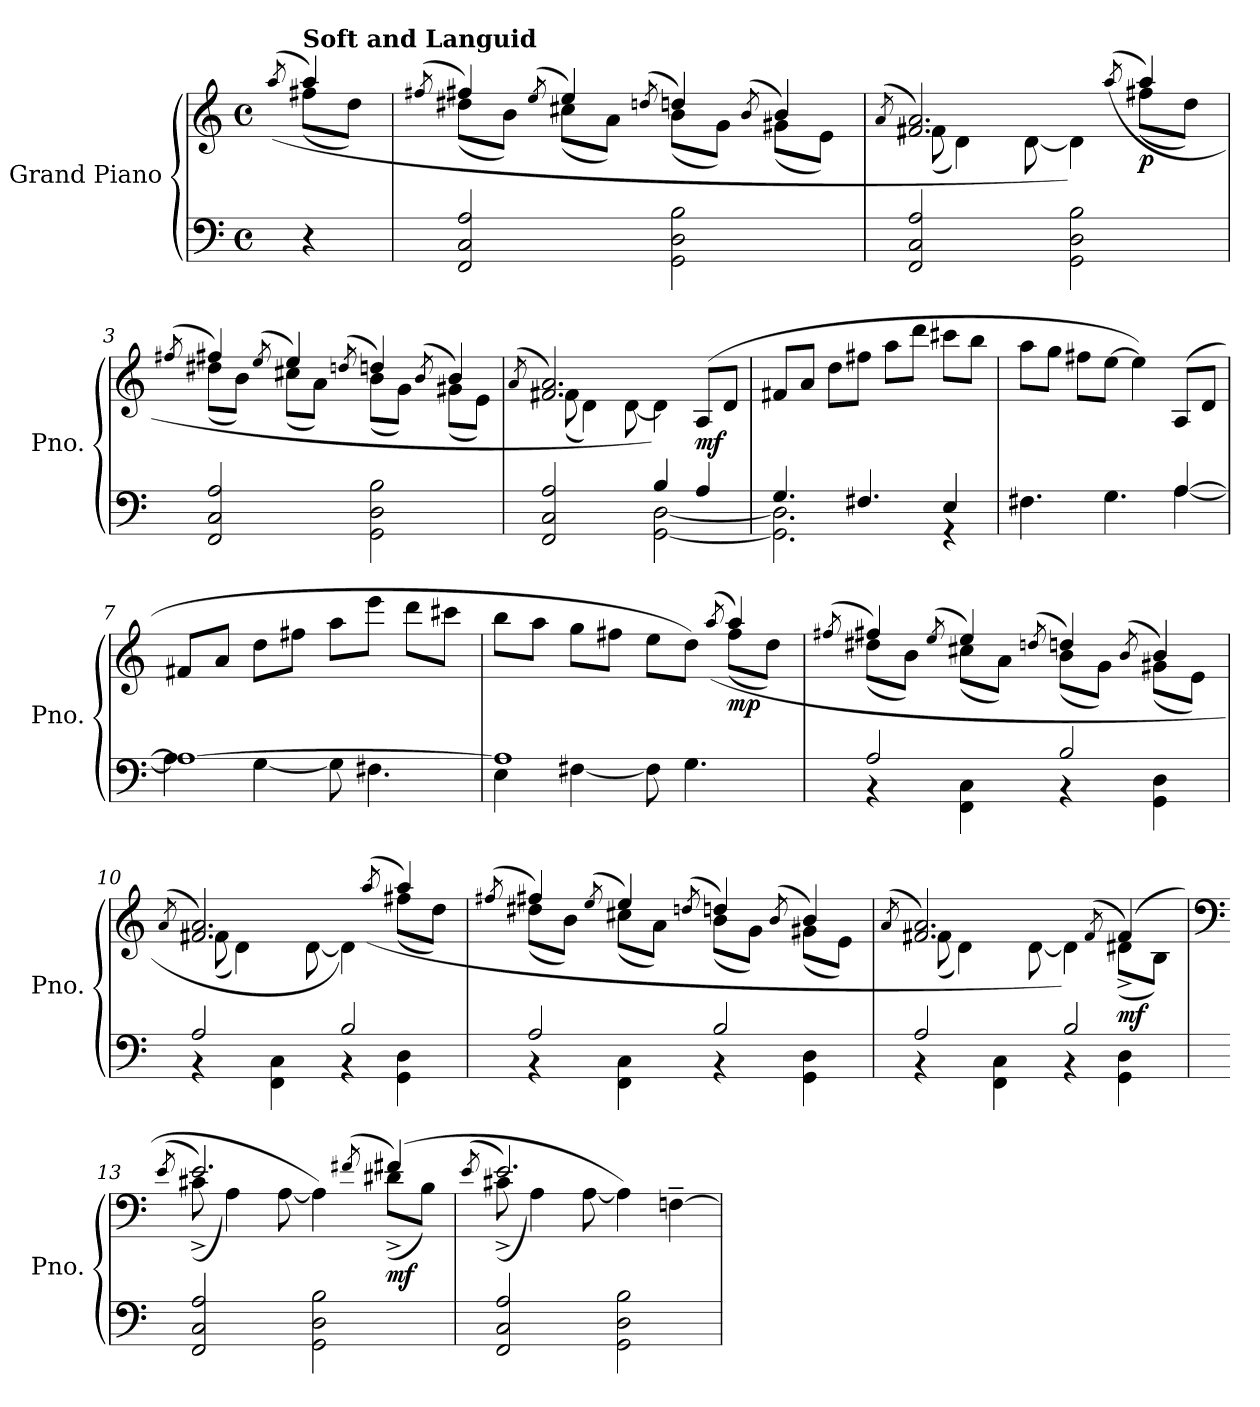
**kern	**kern	**dynam
*part1	*part1	*part1
*staff2	*staff1	*staff1/2
*I"Grand Piano	*	*
*I'Pno.	*	*
*clefF4	*clefG2	*
*k[]	*k[]	*
*M4/4	*M4/4	*
*met(c)	*met(c)	*
*MM108	*MM108	*
=	=	=
.	(>(>8qaa/	.
*	*^	*
!	!LO:TX:a:B:t=Soft and Languid	!	!
!	!	!	!LO:DY:b
!	!	!	!LO:DY:n=1:b
4r	4aa/)	(<8ff#X\L	mp other-dynamics
.	.	8dd\J)	.
=1	=1	=1	=1
.	(>8qff#X/	.	.
2FF/ 2C/ 2A/	4ff#/)	(<8dd#X\L	.
.	.	8b\J)	.
.	(>8qee/	.	.
.	4ee/)	(<8cc#X\L	.
.	.	8a\J)	.
.	(>8qddn/	.	.
2GG\ 2D\ 2B\	4dd/)	(<8b\L	.
.	.	8g\J)	.
.	(>8qb/	.	.
.	4b/)	(<8g#X\L	.
.	.	8e\J)	.
=2	=2	=2	=2
.	(>8qa/	.	.
2FF/ 2C/ 2A/	2.f#X/ 2.a/)	(<8f#\	.
.	.	4d\)	.
.	.	[8d\	.
2GG\ 2D\ 2B\	.	4d\])	.
.	(>(>8qaa/	.	.
!	!	!	!LO:DY:b
.	4aa/)	(<8ff#X\L	p
.	.	8dd\J)	.
=3	=3	=3	=3
.	(>8qff#X/	.	.
2FF/ 2C/ 2A/	4ff#/)	(<8dd#X\L	.
.	.	8b\J)	.
.	(>8qee/	.	.
.	4ee/)	(<8cc#X\L	.
.	.	8a\J)	.
.	(>8qddn/	.	.
2GG\ 2D\ 2B\	4dd/)	(<8b\L	.
.	.	8g\J)	.
.	(>8qb/	.	.
.	4b/)	(<8g#X\L	.
.	.	8e\J)	.
!!LO:LB:g=z	!!
=4	=4	=4	=4
.	(>8qa/	.	.
*^	*	*	*
2FF/ 2C/ 2A/	2ryy	2.f#X/ 2.a/)	(<8f#\	.
.	.	.	4d\)	.
.	.	.	[8d\	.
4B/	[2GG\ [2D\	.	4d\])	.
!	!	!	!	!LO:DY:b
4A/	.	(>8A/L	4ryy	mf
.	.	8d/J	.	.
*	*	*v	*v	*
=5	=5	=5	=5
4.G/	2.GG\] 2.D\]	8f#X/L	.
.	.	8a/J	.
.	.	8dd\L	.
4.F#X/	.	8ff#X\J	.
.	.	8aa\L	.
.	.	8ddd\J	.
4E/	4r	8ccc#X\L	.
.	.	8bb\J	.
=6	=6	=6	=6
4.F#X\	2.ryy	8aa\L	.
.	.	8gg\J	.
.	.	8ff#X\L	.
4.G\	.	[8ee\J	.
.	.	4ee\])	.
[4A/	[4A\	(>8A/L	.
.	.	8d/J	.
=7	=7	=7	=7
1A_	4A\]	8f#X/L	.
.	.	8a/J	.
.	[4G\	8dd\L	.
.	.	8ff#X\J	.
.	8G\]	8aa\L	.
.	4.F#X\	8eee\J	.
.	.	8ddd\L	.
.	.	8ccc#X\J	.
!!LO:LB:g=z
=8	=8	=8	=8
*	*	*^	*
1A]	4E\	8bb\L	2.ryy	.
.	.	8aa\J	.	.
.	[4F#X\	8gg\L	.	.
.	.	8ff#X\J	.	.
.	8F#\]	8ee\L	.	.
.	4.G\	8dd\J)	.	.
.	.	(>(>8qaa/	.	.
!	!	!	!	!LO:DY:b
.	.	4aa/)	(<8ff#\L	mp
.	.	.	8dd\J)	.
=9	=9	=9	=9	=9
.	.	(>8qff#X/	.	.
2A/	4r	4ff#/)	(<8dd#X\L	.
.	.	.	8b\J)	.
.	.	(>8qee/	.	.
.	4FF\ 4C\	4ee/)	(<8cc#X\L	.
.	.	.	8a\J)	.
.	.	(>8qddn/	.	.
2B/	4r	4dd/)	(<8b\L	.
.	.	.	8g\J)	.
.	.	(>8qb/	.	.
.	4GG\ 4D\	4b/)	(<8g#X\L	.
.	.	.	8e\J)	.
=10	=10	=10	=10	=10
.	.	(>8qa/	.	.
2A/	4r	2.f#X/ 2.a/)	(<8f#\	.
.	.	.	4d\)	.
.	4FF\ 4C\	.	.	.
.	.	.	[8d\	.
2B/	4r	.	4d\])	.
.	.	(>(>8qaa/	.	.
.	4GG\ 4D\	4aa/)	(<8ff#X\L	.
.	.	.	8dd\J)	.
=11	=11	=11	=11	=11
.	.	(>8qff#X/	.	.
2A/	4r	4ff#/)	(<8dd#X\L	.
.	.	.	8b\J)	.
.	.	(>8qee/	.	.
.	4FF\ 4C\	4ee/)	(<8cc#X\L	.
.	.	.	8a\J)	.
.	.	(>8qddn/	.	.
2B/	4r	4dd/)	(<8b\L	.
.	.	.	8g\J)	.
.	.	(>8qb/	.	.
.	4GG\ 4D\	4b/)	(<8g#X\L	.
.	.	.	8e\J)	.
!!LO:LB:g=z	!!
=12	=12	=12	=12	=12
.	.	(>8qa/	.	.
2A/	4r	2.f#X/ 2.a/)	(<8f#\	.
.	.	.	4d\)	.
.	4FF\ 4C\	.	.	.
.	.	.	[8d\	.
2B/	4r	.	4d\])	.
.	.	(>8qf#/	.	.
!	!	!	!	!LO:DY:b
.	4GG\ 4D\	(>4f#/)	(<8d#X^\L	mf
.	.	.	8B\J)	.
*v	*v	*	*	*
=13	=13	=13	=13
*	*clefF4	*	*
.	(>8qe/	.	.
2FF/ 2C/ 2A/	2.e/)	(<8c#X^\	.
.	.	4A\)	.
.	.	[8A\	.
2GG\ 2D\ 2B\	.	4A\])	.
.	(>8qf#X/	.	.
!	!	!	!LO:DY:b
.	(>4f#/)	(<8d#X^\L	mf
.	.	8B\J)	.
=14	=14	=14	=14
.	(>8qe/	.	.
2FF/ 2C/ 2A/	2.e/)	(<8c#X^\	.
.	.	4A\)	.
.	.	[8A\	.
2GG\ 2D\ 2B\	.	4A\])	.
.	4ryy	[4Fn~\	.
*	*v	*v	*
=	=	=
*-	*-	*-
